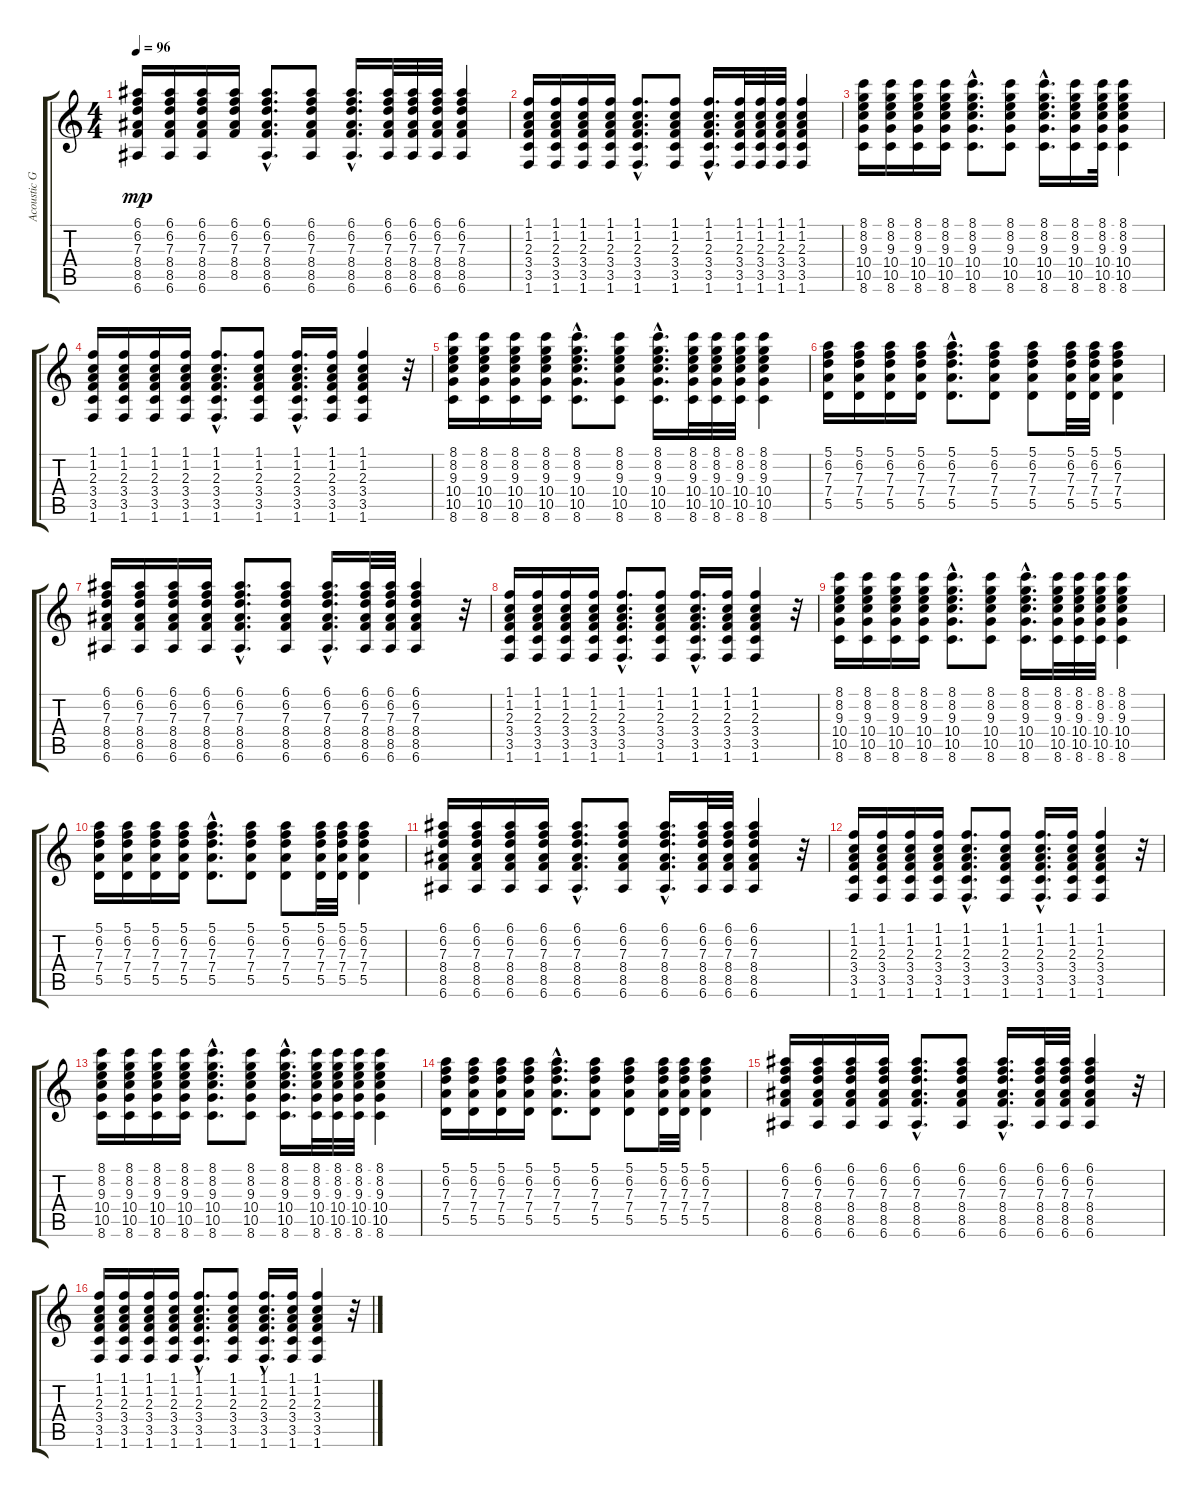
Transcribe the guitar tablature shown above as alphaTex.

\track ("Acoustic Guitar" "Acoustic G") {instrument acousticguitarsteel}
\staff {score tabs}
\tuning (E4 B3 G3 D3 A2 E2) {hide}
\ts (4 4)
\tempo 96
\clef g2
\ks c
(6.1 6.2 7.3 8.4 8.5 6.6).16{dy mp} (6.1 6.2 7.3 8.4 8.5 6.6).16 (6.1 6.2 7.3 8.4 8.5 6.6).16 (6.1 6.2 7.3 8.4 8.5).16 (6.1{hac} 6.2{hac} 7.3{hac} 8.4{hac} 8.5{hac} 6.6{hac}).8{d} (6.1 6.2 7.3 8.4 8.5 6.6).8 (6.1{hac} 6.2{hac} 7.3{hac} 8.4{hac} 8.5 6.6{hac}).16{d} (6.1 6.2 7.3 8.4 8.5 6.6).32 (6.1 6.2 7.3 8.4 8.5 6.6).32 (6.1 6.2 7.3 8.4 8.5 6.6).32 (6.1 6.2 7.3 8.4 8.5 6.6).4 |
(1.1 1.2 2.3 3.4 3.5 1.6).16 (1.1 1.2 2.3 3.4 3.5 1.6).16 (1.1 1.2 2.3 3.4 3.5 1.6).16 (1.1 1.2 2.3 3.4 3.5 1.6).16 (1.1 1.2{hac} 2.3{hac} 3.4{hac} 3.5{hac} 1.6{hac}).8{d} (1.1 1.2 2.3 3.4 3.5 1.6).8 (1.1{hac} 1.2{hac} 2.3{hac} 3.4{hac} 3.5{hac} 1.6).16{d} (1.1 1.2 2.3 3.4 3.5 1.6).32 (1.1 1.2 2.3 3.4 3.5 1.6).32 (1.1 1.2 2.3 3.4 3.5 1.6).32 (1.1 1.2 2.3 3.4 3.5 1.6).4 |
(8.1 8.2 9.3 10.4 10.5 8.6).16 (8.1 8.2 9.3 10.4 10.5 8.6).16 (8.1 8.2 9.3 10.4 10.5 8.6).16 (8.1 8.2 9.3 10.4 10.5 8.6).16 (8.1{hac} 8.2{hac} 9.3{hac} 10.4{hac} 10.5{hac} 8.6{hac}).8{d} (8.1 8.2 9.3 10.4 10.5 8.6).8 (8.1 8.2{hac} 9.3{hac} 10.4{hac} 10.5 8.6{hac}).16{d} (8.1 8.2 9.3 10.4 10.5 8.6).16 (8.1 8.2 9.3 10.4 10.5 8.6).32 (8.1 8.2 9.3 10.4 10.5 8.6).4 |
(1.1 1.2 2.3 3.4 3.5 1.6).16 (1.1 1.2 2.3 3.4 3.5 1.6).16 (1.1 1.2 2.3 3.4 3.5 1.6).16 (1.1 1.2 2.3 3.4 3.5 1.6).16 (1.1{hac} 1.2{hac} 2.3{hac} 3.4 3.5{hac} 1.6{hac}).8{d} (1.1 1.2 2.3 3.4 3.5 1.6).8 (1.1{hac} 1.2{hac} 2.3 3.4{hac} 3.5{hac} 1.6{hac}).16{d} (1.1 1.2 2.3 3.4 3.5 1.6).16 (1.1 1.2 2.3 3.4 3.5 1.6).4 r.32 |
(8.1 8.2 9.3 10.4 10.5 8.6).16 (8.1 8.2 9.3 10.4 10.5 8.6).16 (8.1 8.2 9.3 10.4 10.5 8.6).16 (8.1 8.2 9.3 10.4 10.5 8.6).16 (8.1{hac} 8.2{hac} 9.3{hac} 10.4{hac} 10.5{hac} 8.6).8{d} (8.1 8.2 9.3 10.4 10.5 8.6).8 (8.1{hac} 8.2{hac} 9.3{hac} 10.4{hac} 10.5{hac} 8.6{hac}).16{d} (8.1 8.2 9.3 10.4 10.5 8.6).32 (8.1 8.2 9.3 10.4 10.5 8.6).32 (8.1 8.2 9.3 10.4 10.5 8.6).32 (8.1 8.2 9.3 10.4 10.5 8.6).4 |
(5.1 6.2 7.3 7.4 5.5).16 (5.1 6.2 7.3 7.4 5.5).16 (5.1 6.2 7.3 7.4 5.5).16 (5.1 6.2 7.3 7.4 5.5).16 (5.1{hac} 6.2{hac} 7.3{hac} 7.4{hac} 5.5{hac}).8{d} (5.1 6.2 7.3 7.4 5.5).8 (5.1 6.2 7.3 7.4 5.5).8 (5.1 6.2 7.3 7.4 5.5).32 (5.1 6.2 7.3 7.4 5.5).32 (5.1 6.2 7.3 7.4 5.5).4 |
(6.1 6.2 7.3 8.4 8.5 6.6).16 (6.1 6.2 7.3 8.4 8.5 6.6).16 (6.1 6.2 7.3 8.4 8.5 6.6).16 (6.1 6.2 7.3 8.4 8.5 6.6).16 (6.1{hac} 6.2{hac} 7.3 8.4{hac} 8.5{hac} 6.6{hac}).8{d} (6.1 6.2 7.3 8.4 8.5 6.6).8 (6.1{hac} 6.2 7.3{hac} 8.4{hac} 8.5{hac} 6.6{hac}).16{d} (6.1 6.2 7.3 8.4 8.5 6.6).32 (6.1 6.2 7.3 8.4 8.5 6.6).32 (6.1 6.2 7.3 8.4 8.5 6.6).4 r.32 |
(1.1 1.2 2.3 3.4 3.5 1.6).16 (1.1 1.2 2.3 3.4 3.5 1.6).16 (1.1 1.2 2.3 3.4 3.5 1.6).16 (1.1 1.2 2.3 3.4 3.5 1.6).16 (1.1{hac} 1.2{hac} 2.3{hac} 3.4 3.5{hac} 1.6{hac}).8{d} (1.1 1.2 2.3 3.4 3.5 1.6).8 (1.1{hac} 1.2{hac} 2.3 3.4{hac} 3.5{hac} 1.6{hac}).16{d} (1.1 1.2 2.3 3.4 3.5 1.6).16 (1.1 1.2 2.3 3.4 3.5 1.6).4 r.32 |
(8.1 8.2 9.3 10.4 10.5 8.6).16 (8.1 8.2 9.3 10.4 10.5 8.6).16 (8.1 8.2 9.3 10.4 10.5 8.6).16 (8.1 8.2 9.3 10.4 10.5 8.6).16 (8.1{hac} 8.2{hac} 9.3{hac} 10.4{hac} 10.5{hac} 8.6).8{d} (8.1 8.2 9.3 10.4 10.5 8.6).8 (8.1{hac} 8.2{hac} 9.3{hac} 10.4{hac} 10.5{hac} 8.6{hac}).16{d} (8.1 8.2 9.3 10.4 10.5 8.6).32 (8.1 8.2 9.3 10.4 10.5 8.6).32 (8.1 8.2 9.3 10.4 10.5 8.6).32 (8.1 8.2 9.3 10.4 10.5 8.6).4 |
(5.1 6.2 7.3 7.4 5.5).16 (5.1 6.2 7.3 7.4 5.5).16 (5.1 6.2 7.3 7.4 5.5).16 (5.1 6.2 7.3 7.4 5.5).16 (5.1{hac} 6.2{hac} 7.3{hac} 7.4{hac} 5.5{hac}).8{d} (5.1 6.2 7.3 7.4 5.5).8 (5.1 6.2 7.3 7.4 5.5).8 (5.1 6.2 7.3 7.4 5.5).32 (5.1 6.2 7.3 7.4 5.5).32 (5.1 6.2 7.3 7.4 5.5).4 |
(6.1 6.2 7.3 8.4 8.5 6.6).16 (6.1 6.2 7.3 8.4 8.5 6.6).16 (6.1 6.2 7.3 8.4 8.5 6.6).16 (6.1 6.2 7.3 8.4 8.5 6.6).16 (6.1{hac} 6.2{hac} 7.3 8.4{hac} 8.5{hac} 6.6{hac}).8{d} (6.1 6.2 7.3 8.4 8.5 6.6).8 (6.1{hac} 6.2 7.3{hac} 8.4{hac} 8.5{hac} 6.6{hac}).16{d} (6.1 6.2 7.3 8.4 8.5 6.6).32 (6.1 6.2 7.3 8.4 8.5 6.6).32 (6.1 6.2 7.3 8.4 8.5 6.6).4 r.32 |
(1.1 1.2 2.3 3.4 3.5 1.6).16 (1.1 1.2 2.3 3.4 3.5 1.6).16 (1.1 1.2 2.3 3.4 3.5 1.6).16 (1.1 1.2 2.3 3.4 3.5 1.6).16 (1.1{hac} 1.2{hac} 2.3{hac} 3.4 3.5{hac} 1.6{hac}).8{d} (1.1 1.2 2.3 3.4 3.5 1.6).8 (1.1{hac} 1.2{hac} 2.3 3.4{hac} 3.5{hac} 1.6{hac}).16{d} (1.1 1.2 2.3 3.4 3.5 1.6).16 (1.1 1.2 2.3 3.4 3.5 1.6).4 r.32 |
(8.1 8.2 9.3 10.4 10.5 8.6).16 (8.1 8.2 9.3 10.4 10.5 8.6).16 (8.1 8.2 9.3 10.4 10.5 8.6).16 (8.1 8.2 9.3 10.4 10.5 8.6).16 (8.1{hac} 8.2{hac} 9.3{hac} 10.4{hac} 10.5{hac} 8.6).8{d} (8.1 8.2 9.3 10.4 10.5 8.6).8 (8.1{hac} 8.2{hac} 9.3{hac} 10.4{hac} 10.5{hac} 8.6{hac}).16{d} (8.1 8.2 9.3 10.4 10.5 8.6).32 (8.1 8.2 9.3 10.4 10.5 8.6).32 (8.1 8.2 9.3 10.4 10.5 8.6).32 (8.1 8.2 9.3 10.4 10.5 8.6).4 |
(5.1 6.2 7.3 7.4 5.5).16 (5.1 6.2 7.3 7.4 5.5).16 (5.1 6.2 7.3 7.4 5.5).16 (5.1 6.2 7.3 7.4 5.5).16 (5.1{hac} 6.2{hac} 7.3{hac} 7.4{hac} 5.5{hac}).8{d} (5.1 6.2 7.3 7.4 5.5).8 (5.1 6.2 7.3 7.4 5.5).8 (5.1 6.2 7.3 7.4 5.5).32 (5.1 6.2 7.3 7.4 5.5).32 (5.1 6.2 7.3 7.4 5.5).4 |
(6.1 6.2 7.3 8.4 8.5 6.6).16 (6.1 6.2 7.3 8.4 8.5 6.6).16 (6.1 6.2 7.3 8.4 8.5 6.6).16 (6.1 6.2 7.3 8.4 8.5 6.6).16 (6.1{hac} 6.2{hac} 7.3 8.4{hac} 8.5{hac} 6.6{hac}).8{d} (6.1 6.2 7.3 8.4 8.5 6.6).8 (6.1{hac} 6.2 7.3{hac} 8.4{hac} 8.5{hac} 6.6{hac}).16{d} (6.1 6.2 7.3 8.4 8.5 6.6).32 (6.1 6.2 7.3 8.4 8.5 6.6).32 (6.1 6.2 7.3 8.4 8.5 6.6).4 r.32 |
(1.1 1.2 2.3 3.4 3.5 1.6).16 (1.1 1.2 2.3 3.4 3.5 1.6).16 (1.1 1.2 2.3 3.4 3.5 1.6).16 (1.1 1.2 2.3 3.4 3.5 1.6).16 (1.1{hac} 1.2{hac} 2.3{hac} 3.4 3.5{hac} 1.6{hac}).8{d} (1.1 1.2 2.3 3.4 3.5 1.6).8 (1.1{hac} 1.2{hac} 2.3 3.4{hac} 3.5{hac} 1.6{hac}).16{d} (1.1 1.2 2.3 3.4 3.5 1.6).16 (1.1 1.2 2.3 3.4 3.5 1.6).4 r.32
